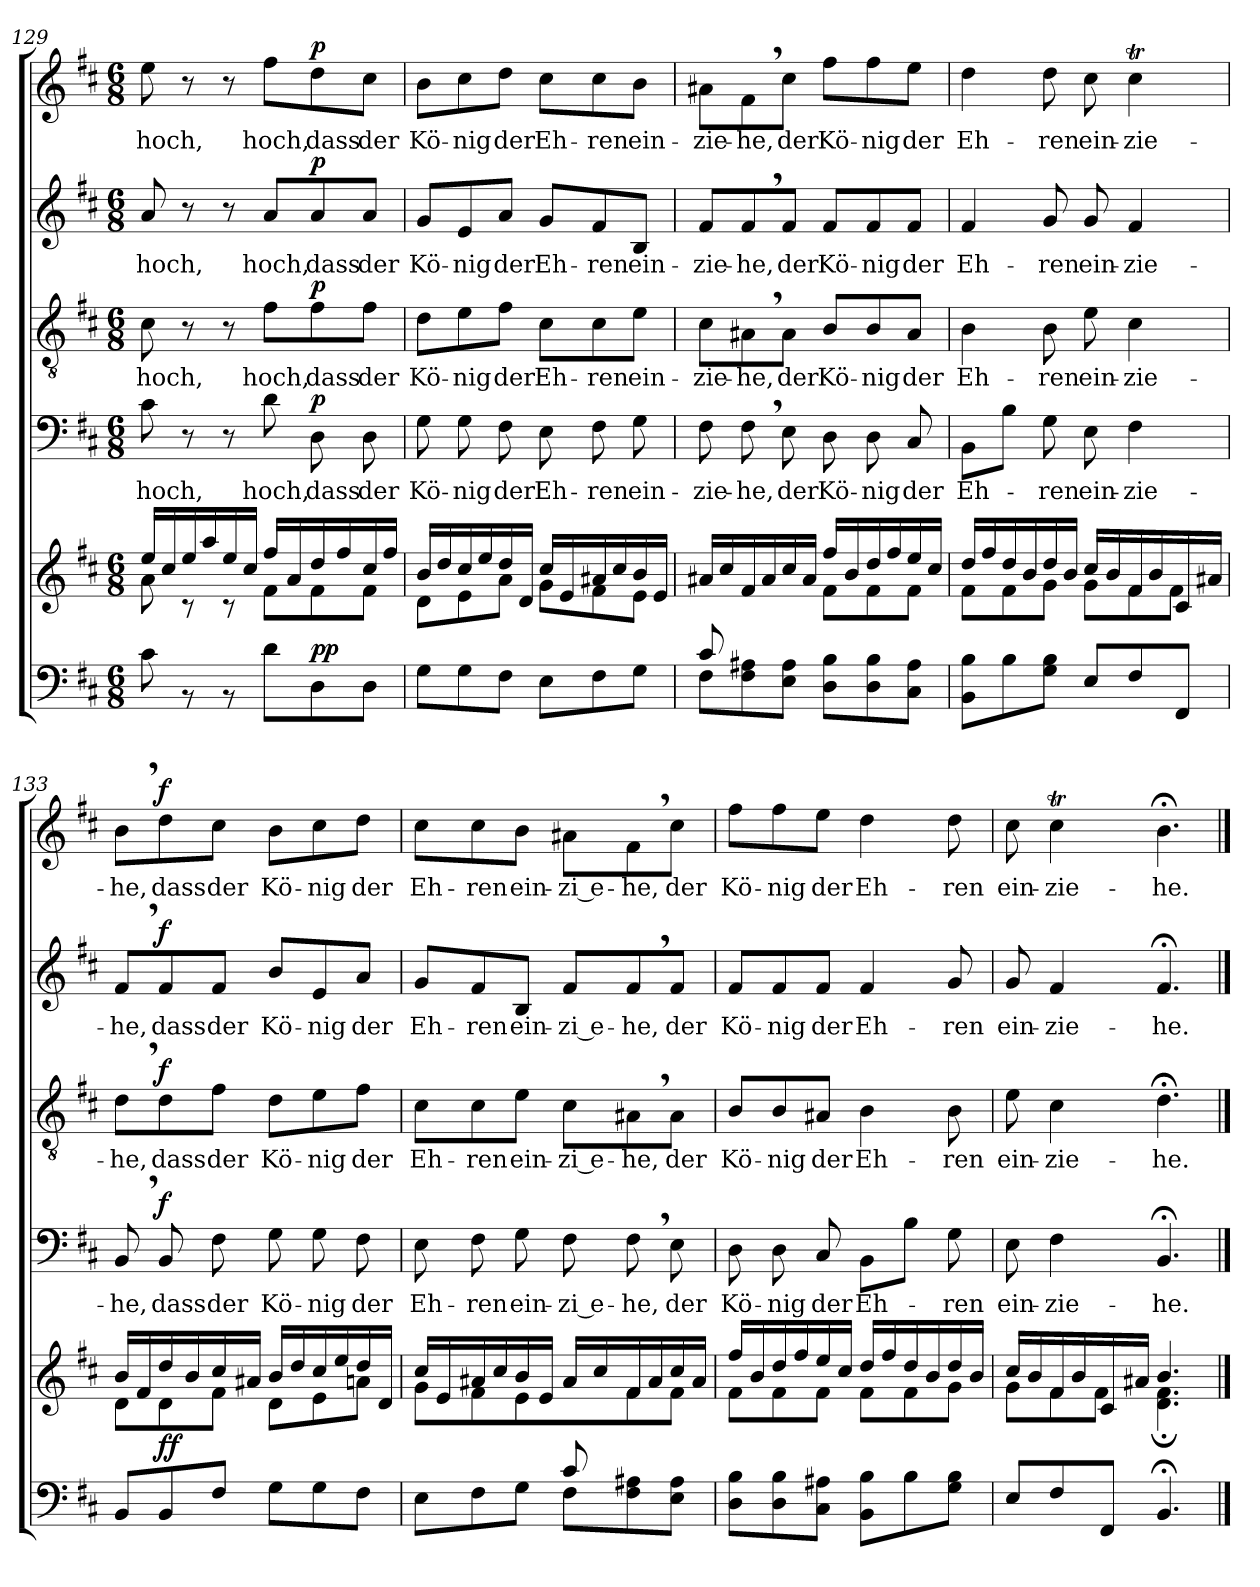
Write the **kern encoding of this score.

**kern	**kern	**dynam	**kern	**text	**dynam	**kern	**text	**dynam	**kern	**text	**dynam	**kern	**text	**dynam
*part5	*part5	*part5	*part4	*part4	*part4	*part3	*part3	*part3	*part2	*part2	*part2	*part1	*part1	*part1
*staff6	*staff5	*staff5/6	*staff4	*staff4	*staff4	*staff3	*staff3	*staff3	*staff2	*staff2	*staff2	*staff1	*staff1	*staff1
!!LO:LB:g=z
*clefF4	*clefG2	*	*clefF4	*	*	*clefGv2	*	*	*clefG2	*	*	*clefG2	*	*
*k[f#c#]	*k[f#c#]	*	*k[f#c#]	*	*	*k[f#c#]	*	*	*k[f#c#]	*	*	*k[f#c#]	*	*
*D:	*D:	*	*D:	*	*	*D:	*	*	*D:	*	*	*D:	*	*
*M6/8	*M6/8	*	*M6/8	*	*	*M6/8	*	*	*M6/8	*	*	*M6/8	*	*
=129	=129	=129	=129	=129	=129	=129	=129	=129	=129	=129	=129	=129	=129	=129
*	*^	*	*	*	*	*	*	*	*	*	*	*	*	*
8c#\	16ee/LL	8a\	.	8c#\	hoch,	.	8c#\	hoch,	.	8a/	hoch,	.	8ee\	hoch,	.
.	16cc#/	.	.	.	.	.	.	.	.	.	.	.	.	.	.
8rBB	16ee/	8rc	.	8r	.	.	8r	.	.	8r	.	.	8r	.	.
.	16aa/	.	.	.	.	.	.	.	.	.	.	.	.	.	.
8rBB	16ee/	8rc	.	8r	.	.	8r	.	.	8r	.	.	8r	.	.
.	16cc#/JJ	.	.	.	.	.	.	.	.	.	.	.	.	.	.
8d\L	16ff#/LL	8f#\L	.	8d\	hoch,	.	8f#\L	hoch,	.	8a/L	hoch,	.	8ff#\L	hoch,	.
.	16a/	.	.	.	.	.	.	.	.	.	.	.	.	.	.
!	!	!	!LO:DY:a=2	!	!	!	!	!	!	!	!	!	!	!	!
!	!	!	!LO:DY:n=1:a	!	!	!LO:DY:a	!	!	!LO:DY:a	!	!	!LO:DY:a	!	!	!LO:DY:a
8D\	16dd/	8f#\	p p	8D\	dass	p	8f#\	dass	p	8a/	dass	p	8dd\	dass	p
.	16ff#/	.	.	.	.	.	.	.	.	.	.	.	.	.	.
8D\J	16cc#/	8f#\J	.	8D\	der	.	8f#\J	der	.	8a/J	der	.	8cc#\J	der	.
.	16ff#/JJ	.	.	.	.	.	.	.	.	.	.	.	.	.	.
=130	=130	=130	=130	=130	=130	=130	=130	=130	=130	=130	=130	=130	=130	=130	=130
8G\L	16b/LL	8d\L	.	8G\	Kö-	.	8d\L	Kö-	.	8g/L	Kö-	.	8b\L	Kö-	.
.	16dd/	.	.	.	.	.	.	.	.	.	.	.	.	.	.
8G\	16cc#/	8e\	.	8G\	-nig	.	8e\	-nig	.	8e/	-nig	.	8cc#\	-nig	.
.	16ee/	.	.	.	.	.	.	.	.	.	.	.	.	.	.
8F#\J	16dd/	8a\J	.	8F#\	der	.	8f#\J	der	.	8a/J	der	.	8dd\J	der	.
.	16d/JJ	.	.	.	.	.	.	.	.	.	.	.	.	.	.
8E\L	16cc#/LL	8g\L	.	8E\	Eh-	.	8c#\L	Eh-	.	8g/L	Eh-	.	8cc#\L	Eh-	.
.	16e/	.	.	.	.	.	.	.	.	.	.	.	.	.	.
8F#\	16a#X/	8f#\	.	8F#\	-ren	.	8c#\	-ren	.	8f#/	-ren	.	8cc#\	-ren	.
.	16cc#/	.	.	.	.	.	.	.	.	.	.	.	.	.	.
8G\J	16b/	8e\J	.	8G\	ein-	.	8e\J	ein-	.	8B/J	ein-	.	8b\J	ein-	.
.	16e/JJ	.	.	.	.	.	.	.	.	.	.	.	.	.	.
=131	=131	=131	=131	=131	=131	=131	=131	=131	=131	=131	=131	=131	=131	=131	=131
*^	*	*	*	*	*	*	*	*	*	*	*	*	*	*	*
8c#/L	8F#\L	16a#X/LL	8ryy	.	8F#\	-zie-	.	8c#\L	-zie-	.	8f#/L	-zie-	.	8a#X\L	-zie-	.
.	.	16cc#/	.	.	.	.	.	.	.	.	.	.	.	.	.	.
2ryy	8F#\ 8A#X\	16f#/	8f#\	.	8F#,\	-he,	.	8A#X,\	-he,	.	8f#,/	-he,	.	8f#,\	-he,	.
.	.	16a#/	.	.	.	.	.	.	.	.	.	.	.	.	.	.
.	8E\ 8A#\J	16cc#/	8f#\J	.	8E\	der	.	8A#\J	der	.	8f#/J	der	.	8cc#\J	der	.
.	.	16a#/JJ	.	.	.	.	.	.	.	.	.	.	.	.	.	.
.	8D\ 8B\L	16ff#/LL	8f#\L	.	8D\	Kö-	.	8B/L	Kö-	.	8f#/L	Kö-	.	8ff#\L	Kö-	.
.	.	16b/	.	.	.	.	.	.	.	.	.	.	.	.	.	.
.	8D\ 8B\	16dd/	8f#\	.	8D\	-nig	.	8B/	-nig	.	8f#/	-nig	.	8ff#\	-nig	.
.	.	16ff#/	.	.	.	.	.	.	.	.	.	.	.	.	.	.
8ryy	8C#\ 8A#\J	16ee/	8f#\J	.	8C#/	der	.	8A#/J	der	.	8f#/J	der	.	8ee\J	der	.
.	.	16cc#/JJ	.	.	.	.	.	.	.	.	.	.	.	.	.	.
*v	*v	*	*	*	*	*	*	*	*	*	*	*	*	*	*	*
!!LO:PB:g=z
=132	=132	=132	=132	=132	=132	=132	=132	=132	=132	=132	=132	=132	=132	=132	=132
8BB\ 8B\L	16dd/LL	8f#\L	.	8BB\L	Eh-	.	4B\	Eh-	.	4f#/	Eh-	.	4dd\	Eh-	.
.	16ff#/	.	.	.	.	.	.	.	.	.	.	.	.	.	.
8B\	16dd/	8f#\	.	8B\J	.	.	.	.	.	.	.	.	.	.	.
.	16b/	.	.	.	.	.	.	.	.	.	.	.	.	.	.
8G\ 8B\J	16dd/	8g\J	.	8G\	-ren	.	8B\	-ren	.	8g/	-ren	.	8dd\	-ren	.
.	16b/JJ	.	.	.	.	.	.	.	.	.	.	.	.	.	.
8E/L	16cc#/LL	8g\L	.	8E\	ein-	.	8e\	ein-	.	8g/	ein-	.	8cc#\	ein-	.
.	16b/	.	.	.	.	.	.	.	.	.	.	.	.	.	.
8F#/	16f#/	8f#\	.	4F#\	-zie-	.	4c#\	-zie-	.	4f#/	-zie-	.	4cc#t\	-zie-	.
.	16b/	.	.	.	.	.	.	.	.	.	.	.	.	.	.
8FF#/J	16c#/	8f#\J	.	.	.	.	.	.	.	.	.	.	.	.	.
.	16a#X/JJ	.	.	.	.	.	.	.	.	.	.	.	.	.	.
=133	=133	=133	=133	=133	=133	=133	=133	=133	=133	=133	=133	=133	=133	=133	=133
8BB/L	16b/LL	8d\L	.	8BB,/	-he,	.	8d,\L	-he,	.	8f#,/L	-he,	.	8b,\L	-he,	.
.	16f#/	.	.	.	.	.	.	.	.	.	.	.	.	.	.
!	!	!	!LO:DY:a=2	!	!	!	!	!	!	!	!	!	!	!	!
!	!	!	!LO:DY:n=1:a	!	!	!LO:DY:a	!	!	!LO:DY:a	!	!	!LO:DY:a	!	!	!LO:DY:a
8BB/	16dd/	8d\	f f	8BB/	dass	f	8d\	dass	f	8f#/	dass	f	8dd\	dass	f
.	16b/	.	.	.	.	.	.	.	.	.	.	.	.	.	.
8F#/J	16cc#/	8f#\J	.	8F#\	der	.	8f#\J	der	.	8f#/J	der	.	8cc#\J	der	.
.	16a#X/JJ	.	.	.	.	.	.	.	.	.	.	.	.	.	.
8G\L	16b/LL	8d\L	.	8G\	Kö-	.	8d\L	Kö-	.	8b/L	Kö-	.	8b\L	Kö-	.
.	16dd/	.	.	.	.	.	.	.	.	.	.	.	.	.	.
8G\	16cc#/	8e\	.	8G\	-nig	.	8e\	-nig	.	8e/	-nig	.	8cc#\	-nig	.
.	16ee/	.	.	.	.	.	.	.	.	.	.	.	.	.	.
8F#\J	16dd/	8an\J	.	8F#\	der	.	8f#\J	der	.	8a/J	der	.	8dd\J	der	.
.	16d/JJ	.	.	.	.	.	.	.	.	.	.	.	.	.	.
=134	=134	=134	=134	=134	=134	=134	=134	=134	=134	=134	=134	=134	=134	=134	=134
*^	*	*	*	*	*	*	*	*	*	*	*	*	*	*	*
4.ryy	8E\L	16cc#/LL	8g\L	.	8E\	Eh-	.	8c#\L	Eh-	.	8g/L	Eh-	.	8cc#\L	Eh-	.
.	.	16e/	.	.	.	.	.	.	.	.	.	.	.	.	.	.
.	8F#\	16a#X/	8f#\	.	8F#\	-ren	.	8c#\	-ren	.	8f#/	-ren	.	8cc#\	-ren	.
.	.	16cc#/	.	.	.	.	.	.	.	.	.	.	.	.	.	.
.	8G\J	16b/	8e\J	.	8G\	ein-	.	8e\J	ein-	.	8B/J	ein-	.	8b\J	ein-	.
.	.	16e/JJ	.	.	.	.	.	.	.	.	.	.	.	.	.	.
8c#/L	8F#\L	16a#/LL	8ryy	.	8F#\	zi e-	.	8c#\L	zi e-	.	8f#/L	zi e-	.	8a#X\L	zi e-	.
.	.	16cc#/	.	.	.	.	.	.	.	.	.	.	.	.	.	.
4ryy	8F#\ 8A#X\	16f#/	8f#\	.	8F#,\	-he,	.	8A#X,\	-he,	.	8f#,/	-he,	.	8f#,\	-he,	.
.	.	16a#/	.	.	.	.	.	.	.	.	.	.	.	.	.	.
.	8E\ 8A#\J	16cc#/	8f#\J	.	8E\	der	.	8A#\J	der	.	8f#/J	der	.	8cc#\J	der	.
.	.	16a#/JJ	.	.	.	.	.	.	.	.	.	.	.	.	.	.
*v	*v	*	*	*	*	*	*	*	*	*	*	*	*	*	*	*
!!LO:LB:g=z
=135	=135	=135	=135	=135	=135	=135	=135	=135	=135	=135	=135	=135	=135	=135	=135
8D\ 8B\L	16ff#/LL	8f#\L	.	8D\	Kö-	.	8B/L	Kö-	.	8f#/L	Kö-	.	8ff#\L	Kö-	.
.	16b/	.	.	.	.	.	.	.	.	.	.	.	.	.	.
8D\ 8B\	16dd/	8f#\	.	8D\	-nig	.	8B/	-nig	.	8f#/	-nig	.	8ff#\	-nig	.
.	16ff#/	.	.	.	.	.	.	.	.	.	.	.	.	.	.
8C#\ 8A#X\J	16ee/	8f#\J	.	8C#/	der	.	8A#X/J	der	.	8f#/J	der	.	8ee\J	der	.
.	16cc#/JJ	.	.	.	.	.	.	.	.	.	.	.	.	.	.
8BB\ 8B\L	16dd/LL	8f#\L	.	8BB\L	Eh-	.	4B\	Eh-	.	4f#/	Eh-	.	4dd\	Eh-	.
.	16ff#/	.	.	.	.	.	.	.	.	.	.	.	.	.	.
8B\	16dd/	8f#\	.	8B\J	.	.	.	.	.	.	.	.	.	.	.
.	16b/	.	.	.	.	.	.	.	.	.	.	.	.	.	.
8G\ 8B\J	16dd/	8g\J	.	8G\	-ren	.	8B\	-ren	.	8g/	-ren	.	8dd\	-ren	.
.	16b/JJ	.	.	.	.	.	.	.	.	.	.	.	.	.	.
=136	=136	=136	=136	=136	=136	=136	=136	=136	=136	=136	=136	=136	=136	=136	=136
8E/L	16cc#/LL	8g\L	.	8E\	ein-	.	8e\	ein-	.	8g/	ein-	.	8cc#\	ein-	.
.	16b/	.	.	.	.	.	.	.	.	.	.	.	.	.	.
8F#/	16f#/	8f#\	.	4F#\	-zie-	.	4c#\	-zie-	.	4f#/	-zie-	.	4cc#t\	-zie-	.
.	16b/	.	.	.	.	.	.	.	.	.	.	.	.	.	.
8FF#/J	16c#/	8f#\J	.	.	.	.	.	.	.	.	.	.	.	.	.
.	16a#X/JJ	.	.	.	.	.	.	.	.	.	.	.	.	.	.
4.BB;</	4.b/	4.d\; 4.f#\;	.	4.BB;</	-he.	.	4.d;<\	-he.	.	4.f#;</	-he.	.	4.b;<\	-he.	.
*	*v	*v	*	*	*	*	*	*	*	*	*	*	*	*	*
==	==	==	==	==	==	==	==	==	==	==	==	==	==	==
*-	*-	*-	*-	*-	*-	*-	*-	*-	*-	*-	*-	*-	*-	*-
